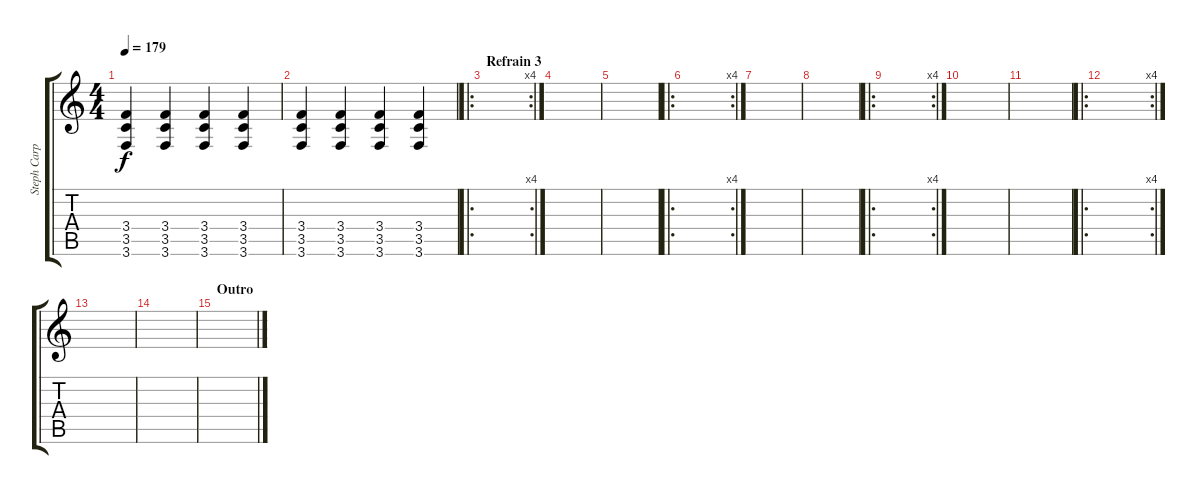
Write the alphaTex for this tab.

\track ("Steph Carpenter [backup]" "Steph Carp") {instrument overdrivenguitar}
\staff {score tabs}
\tuning (E4 B3 G3 D3 A2 D2) {hide}
\ts (4 4)
\tempo 179
\clef g2
\ks c
(3.4 3.5 3.6).4{dy f} (3.4 3.5 3.6).4 (3.4 3.5 3.6).4 (3.4 3.5 3.6).4 |
(3.4 3.5 3.6).4 (3.4 3.5 3.6).4 (3.4 3.5 3.6).4 (3.4 3.5 3.6).4 |
\ro
\rc 4
\section ("" "Refrain 3")
|
|
|
\ro
\rc 4
|
|
|
\ro
\rc 4
|
|
|
\ro
\rc 4
|
|
|
\section ("" "Outro")
